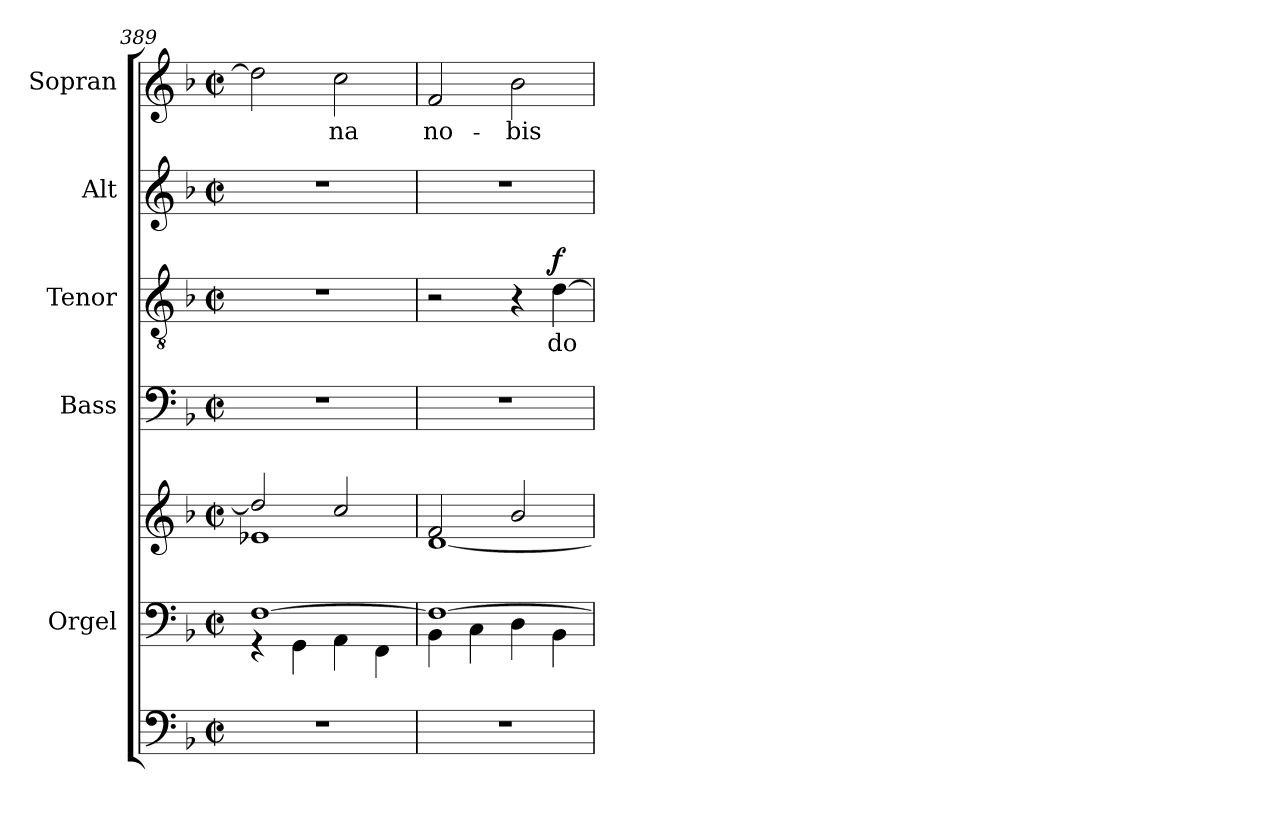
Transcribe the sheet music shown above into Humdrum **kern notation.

**kern	**kern	**kern	**kern	**kern	**text	**dynam	**kern	**kern	**text
*part6	*part5	*part5	*part4	*part3	*part3	*part3	*part2	*part1	*part1
*staff7	*staff6	*staff5	*staff4	*staff3	*staff3	*staff3	*staff2	*staff1	*staff1
*	*I"Orgel	*	*I"Bass	*I"Tenor	*	*	*I"Alt	*I"Sopran	*
*	*I'Org.	*	*I'B	*I'T	*	*	*I'A	*I'S	*
!!LO:LB:g=z
*clefF4	*clefF4	*clefG2	*clefF4	*clefGv2	*	*	*clefG2	*clefG2	*
*ITrd7c12	*	*	*	*	*	*	*	*	*
*k[b-]	*k[b-]	*k[b-]	*k[b-]	*k[b-]	*	*	*k[b-]	*k[b-]	*
*F:	*F:	*F:	*F:	*F:	*	*	*F:	*F:	*
*M2/2	*M2/2	*M2/2	*M2/2	*M2/2	*	*	*M2/2	*M2/2	*
*met(c|)	*met(c|)	*met(c|)	*met(c|)	*met(c|)	*	*	*met(c|)	*met(c|)	*
=389	=389	=389	=389	=389	=389	=389	=389	=389	=389
*	*^	*^	*	*	*	*	*	*	*
1r	[>1F	4rGG	2dd/]	1e-X	1r	1r	.	.	1r	2dd\]	.
.	.	4GG\	.	.	.	.	.	.	.	.	.
!	!	!	!	!	!	!	!	!	!	!	!LO:LY:b
.	.	4AA\	2cc/	.	.	.	.	.	.	2cc\	-na
.	.	4FF\	.	.	.	.	.	.	.	.	.
=390	=390	=390	=390	=390	=390	=390	=390	=390	=390	=390	=390
!	!	!	!	!	!	!	!	!	!	!	!LO:LY:b
1r	1F_	4BB-\	2f/	[<1d	1r	2r	.	.	1r	2f/	no-
.	.	4C\	.	.	.	.	.	.	.	.	.
!	!	!	!	!	!	!	!	!	!	!	!LO:LY:b
.	.	4D\	2b-/	.	.	4r	.	.	.	2b-\	-bis
!	!	!	!	!	!	!	!LO:LY:b	!LO:DY:a	!	!	!
.	.	4BB-\	.	.	.	[4d\	do-	f	.	.	.
*	*v	*v	*	*	*	*	*	*	*	*	*
*	*	*v	*v	*	*	*	*	*	*	*
=	=	=	=	=	=	=	=	=	=
*-	*-	*-	*-	*-	*-	*-	*-	*-	*-
